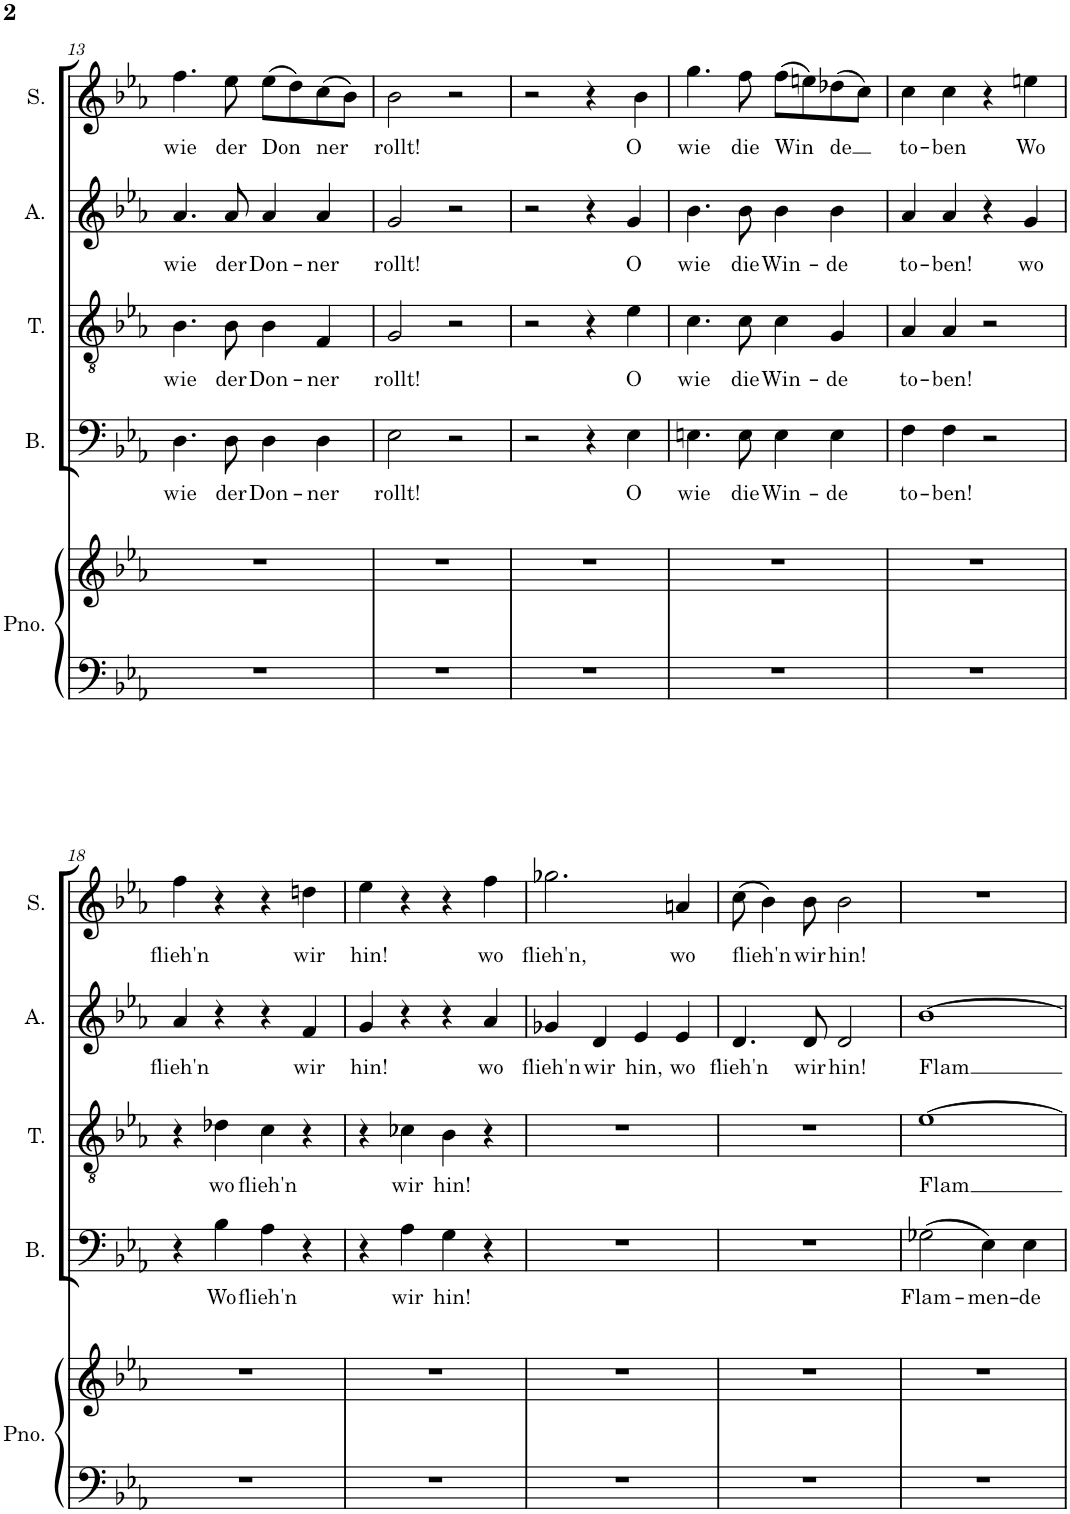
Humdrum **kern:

**kern	**kern	**kern	**text	**kern	**text	**kern	**text	**kern	**text
*part5	*part5	*part4	*part4	*part3	*part3	*part2	*part2	*part1	*part1
*staff6	*staff5	*staff4	*staff4	*staff3	*staff3	*staff2	*staff2	*staff1	*staff1
*I"Piano	*	*I"Bass	*	*I"Tenor	*	*I"Alto	*	*I"Soprano	*
*I'Pno.	*	*I'B.	*	*I'T.	*	*I'A.	*	*I'S.	*
!!LO:PB:g=z
*clefF4	*clefG2	*clefF4	*	*clefGv2	*	*clefG2	*	*clefG2	*
*k[b-e-a-]	*k[b-e-a-]	*k[b-e-a-]	*	*k[b-e-a-]	*	*k[b-e-a-]	*	*k[b-e-a-]	*
*M4/4	*M4/4	*M4/4	*	*M4/4	*	*M4/4	*	*M4/4	*
*met(c)	*met(c)	*met(c)	*	*met(c)	*	*met(c)	*	*met(c)	*
=13	=13	=13	=13	=13	=13	=13	=13	=13	=13
!	!	!	!LO:LY:b	!	!LO:LY:b	!	!LO:LY:b	!	!LO:LY:b
1r	1r	4.D\	wie	4.B-\	wie	4.a-/	wie	4.ff\	wie
!	!	!	!LO:LY:b	!	!LO:LY:b	!	!LO:LY:b	!	!LO:LY:b
.	.	8D\	der	8B-\	der	8a-/	der	8ee-\	der
!	!	!	!LO:LY:b	!	!LO:LY:b	!	!LO:LY:b	!	!LO:LY:b
.	.	4D\	Don-	4B-\	Don-	4a-/	Don-	(8ee-\L	Don
.	.	.	.	.	.	.	.	8dd\)	.
!	!	!	!LO:LY:b	!	!LO:LY:b	!	!LO:LY:b	!	!LO:LY:b
.	.	4D\	-ner	4F/	-ner	4a-/	-ner	(8cc\	ner
.	.	.	.	.	.	.	.	8b-\J)	.
=14	=14	=14	=14	=14	=14	=14	=14	=14	=14
!	!	!	!LO:LY:b	!	!LO:LY:b	!	!LO:LY:b	!	!LO:LY:b
1r	1r	2E-\	rollt!	2G/	rollt!	2g/	rollt!	2b-\	rollt!
.	.	2r	.	2r	.	2r	.	2r	.
=15	=15	=15	=15	=15	=15	=15	=15	=15	=15
1r	1r	2r	.	2r	.	2r	.	2r	.
.	.	4r	.	4r	.	4r	.	4r	.
!	!	!	!LO:LY:b	!	!LO:LY:b	!	!LO:LY:b	!	!LO:LY:b
.	.	4E-\	O	4e-\	O	4g/	O	4b-\	O
=16	=16	=16	=16	=16	=16	=16	=16	=16	=16
!	!	!	!LO:LY:b	!	!LO:LY:b	!	!LO:LY:b	!	!LO:LY:b
1r	1r	4.En\	wie	4.c\	wie	4.b-\	wie	4.gg\	wie
!	!	!	!LO:LY:b	!	!LO:LY:b	!	!LO:LY:b	!	!LO:LY:b
.	.	8E\	die	8c\	die	8b-\	die	8ff\	die
!	!	!	!LO:LY:b	!	!LO:LY:b	!	!LO:LY:b	!	!LO:LY:b
.	.	4E\	Win-	4c\	Win-	4b-\	Win-	(8ff\L	Win
.	.	.	.	.	.	.	.	8een\)	.
!	!	!	!LO:LY:b	!	!LO:LY:b	!	!LO:LY:b	!	!LO:LY:b
.	.	4E\	-de	4G/	-de	4b-\	-de	(8dd-X\	de
.	.	.	.	.	.	.	.	8cc\J)	.
=17	=17	=17	=17	=17	=17	=17	=17	=17	=17
!	!	!	!LO:LY:b	!	!LO:LY:b	!	!LO:LY:b	!	!LO:LY:b
1r	1r	4F\	to-	4A-/	to-	4a-/	to-	4cc\	to-
!	!	!	!LO:LY:b	!	!LO:LY:b	!	!LO:LY:b	!	!LO:LY:b
.	.	4F\	-ben!	4A-/	-ben!	4a-/	-ben!	4cc\	-ben
.	.	2r	.	2r	.	4r	.	4r	.
!	!	!	!	!	!	!	!LO:LY:b	!	!LO:LY:b
.	.	.	.	.	.	4g/	wo	4een\	Wo
!!LO:LB:g=z
=18	=18	=18	=18	=18	=18	=18	=18	=18	=18
!	!	!	!	!	!	!	!LO:LY:b	!	!LO:LY:b
1r	1r	4r	.	4r	.	4a-/	flieh'n	4ff\	flieh'n
!	!	!	!LO:LY:b	!	!LO:LY:b	!	!	!	!
.	.	4B-\	Wo	4d-X\	wo	4r	.	4r	.
!	!	!	!LO:LY:b	!	!LO:LY:b	!	!	!	!
.	.	4A-\	flieh'n	4c\	flieh'n	4r	.	4r	.
!	!	!	!	!	!	!	!LO:LY:b	!	!LO:LY:b
.	.	4r	.	4r	.	4f/	wir	4ddn\	wir
=19	=19	=19	=19	=19	=19	=19	=19	=19	=19
!	!	!	!	!	!	!	!LO:LY:b	!	!LO:LY:b
1r	1r	4r	.	4r	.	4g/	hin!	4ee-\	hin!
!	!	!	!LO:LY:b	!	!LO:LY:b	!	!	!	!
.	.	4A-\	wir	4c-X\	wir	4r	.	4r	.
!	!	!	!LO:LY:b	!	!LO:LY:b	!	!	!	!
.	.	4G\	hin!	4B-\	hin!	4r	.	4r	.
!	!	!	!	!	!	!	!LO:LY:b	!	!LO:LY:b
.	.	4r	.	4r	.	4a-/	wo	4ff\	wo
=20	=20	=20	=20	=20	=20	=20	=20	=20	=20
!	!	!	!	!	!	!	!LO:LY:b	!	!LO:LY:b
1r	1r	1r	.	1r	.	4g-X/	flieh'n	2.gg-X\	flieh'n,
!	!	!	!	!	!	!	!LO:LY:b	!	!
.	.	.	.	.	.	4d/	wir	.	.
!	!	!	!	!	!	!	!LO:LY:b	!	!
.	.	.	.	.	.	4e-/	hin,	.	.
!	!	!	!	!	!	!	!LO:LY:b	!	!LO:LY:b
.	.	.	.	.	.	4e-/	wo	4an/	wo
=21	=21	=21	=21	=21	=21	=21	=21	=21	=21
!	!	!	!	!	!	!	!LO:LY:b	!	!LO:LY:b
1r	1r	1r	.	1r	.	4.d/	flieh'n	(8cc\	flieh'n
.	.	.	.	.	.	.	.	4b-\)	.
!	!	!	!	!	!	!	!LO:LY:b	!	!LO:LY:b
.	.	.	.	.	.	8d/	wir	8b-\	wir
!	!	!	!	!	!	!	!LO:LY:b	!	!LO:LY:b
.	.	.	.	.	.	2d/	hin!	2b-\	hin!
=22	=22	=22	=22	=22	=22	=22	=22	=22	=22
!	!	!	!LO:LY:b	!	!LO:LY:b	!	!LO:LY:b	!	!
1r	1r	(2G-X\	Flam-	[1e-	Flam	[1b-	Flam	1r	.
!	!	!	!LO:LY:b	!	!	!	!	!	!
.	.	4E-\)	-men-	.	.	.	.	.	.
!	!	!	!LO:LY:b	!	!	!	!	!	!
.	.	4E-\	-de	.	.	.	.	.	.
=	=	=	=	=	=	=	=	=	=
*-	*-	*-	*-	*-	*-	*-	*-	*-	*-
